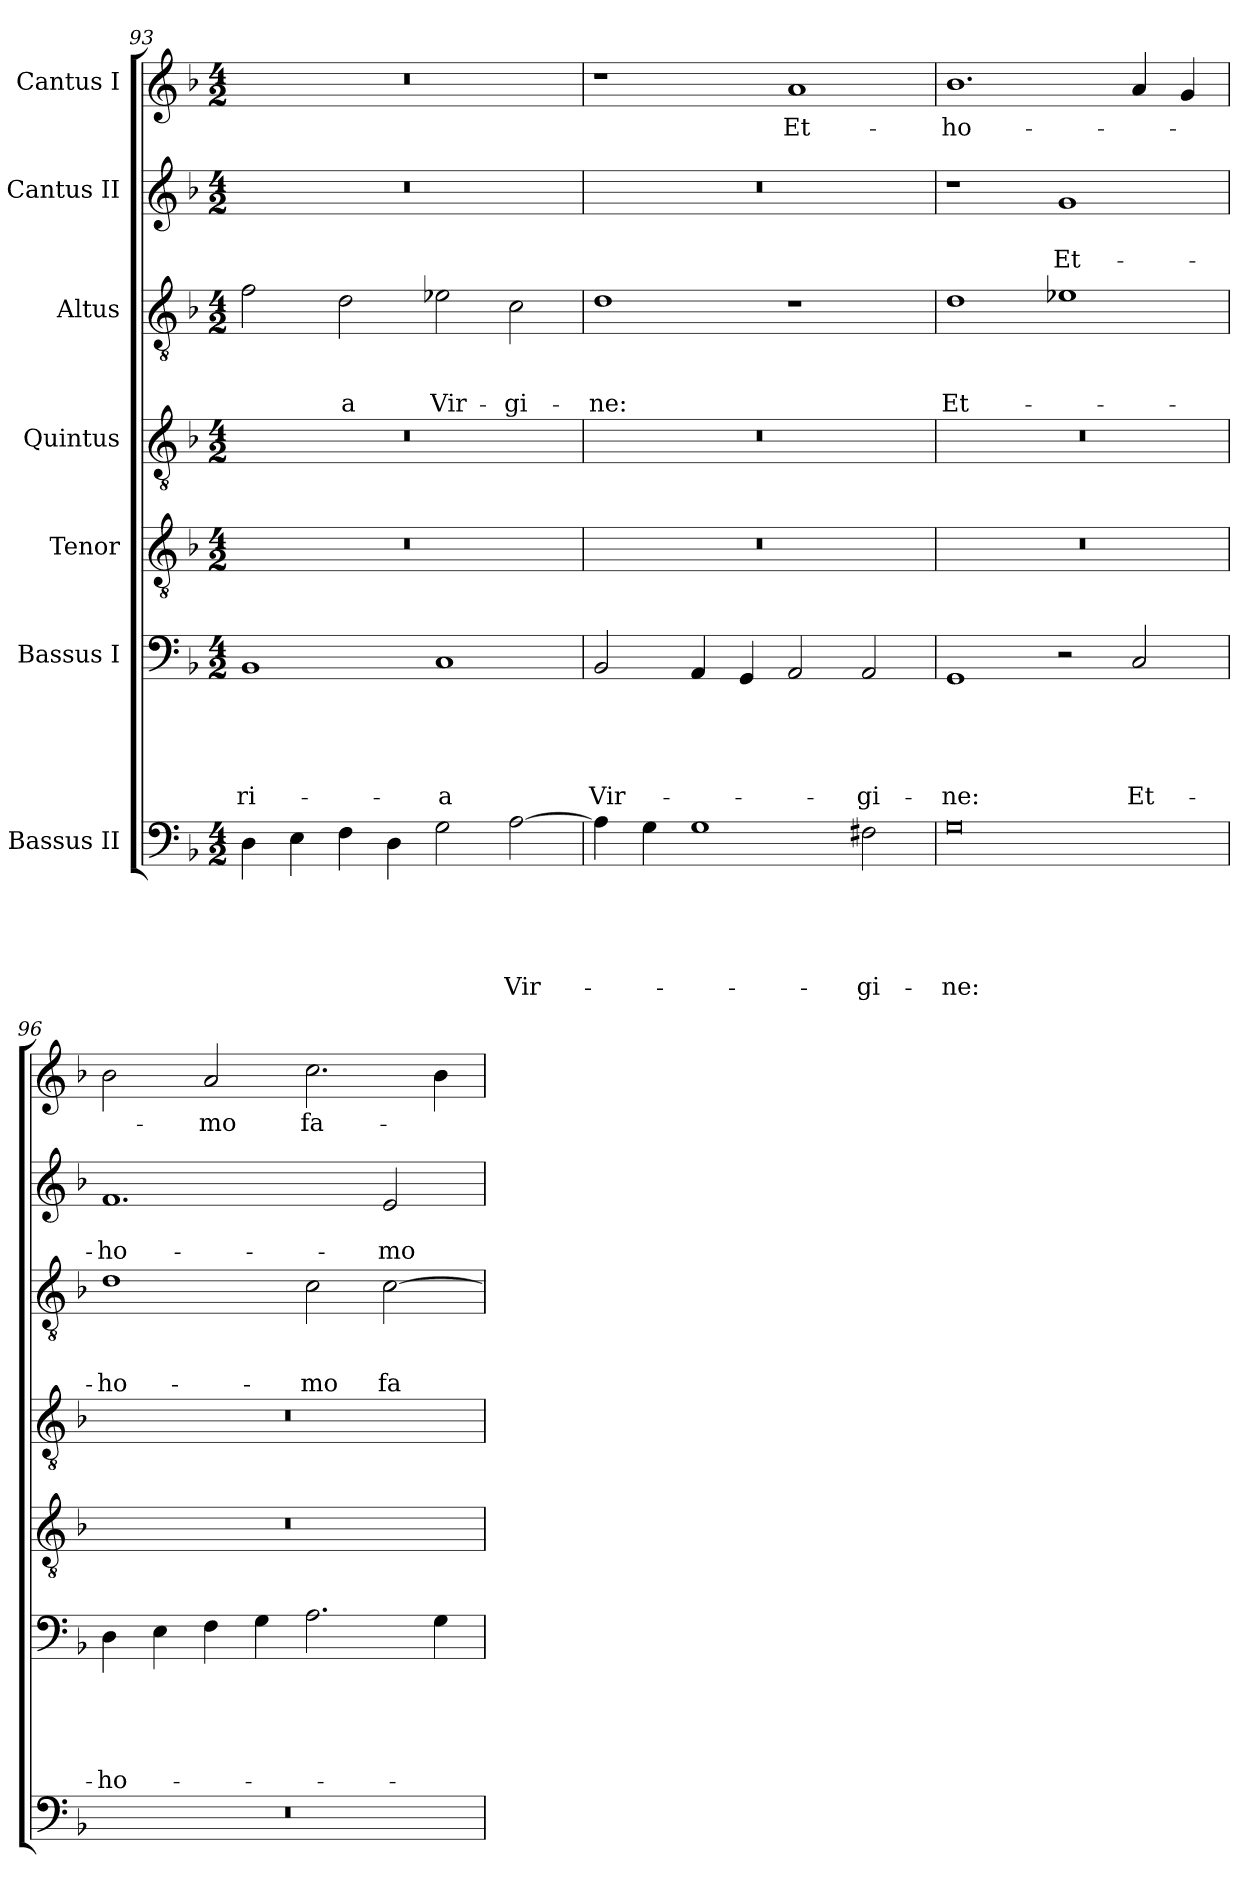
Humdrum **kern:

**kern	**text	**text	**text	**text	**text	**kern	**text	**text	**text	**text	**text	**kern	**kern	**kern	**text	**text	**text	**kern	**text	**text	**kern	**text
*part7	*part7	*part7	*part7	*part7	*part7	*part6	*part6	*part6	*part6	*part6	*part6	*part5	*part4	*part3	*part3	*part3	*part3	*part2	*part2	*part2	*part1	*part1
*staff7	*staff7	*staff7	*staff7	*staff7	*staff7	*staff6	*staff6	*staff6	*staff6	*staff6	*staff6	*staff5	*staff4	*staff3	*staff3	*staff3	*staff3	*staff2	*staff2	*staff2	*staff1	*staff1
*I"Bassus II	*	*	*	*	*	*I"Bassus I	*	*	*	*	*	*I"Tenor	*I"Quintus	*I"Altus	*	*	*	*I"Cantus II	*	*	*I"Cantus I	*
*clefF4	*	*	*	*	*	*clefF4	*	*	*	*	*	*clefGv2	*clefGv2	*clefGv2	*	*	*	*clefG2	*	*	*clefG2	*
*k[b-]	*	*	*	*	*	*k[b-]	*	*	*	*	*	*k[b-]	*k[b-]	*k[b-]	*	*	*	*k[b-]	*	*	*k[b-]	*
*M4/2	*	*	*	*	*	*M4/2	*	*	*	*	*	*M4/2	*M4/2	*M4/2	*	*	*	*M4/2	*	*	*M4/2	*
=93	=93	=93	=93	=93	=93	=93	=93	=93	=93	=93	=93	=93	=93	=93	=93	=93	=93	=93	=93	=93	=93	=93
4D\	.	.	.	.	.	1BB-/	.	.	.	.	-ri-	0r	0r	2f\	.	.	.	0r	.	.	0r	.
4E\	.	.	.	.	.	.	.	.	.	.	.	.	.	.	.	.	.	.	.	.	.	.
4F\	.	.	.	.	.	.	.	.	.	.	.	.	.	2d\	.	.	-a	.	.	.	.	.
4D\	.	.	.	.	.	.	.	.	.	.	.	.	.	.	.	.	.	.	.	.	.	.
2G\	.	.	.	.	.	1C/	.	.	.	.	-a	.	.	2e-X\	.	.	Vir-	.	.	.	.	.
[2A\	.	.	.	.	Vir-	.	.	.	.	.	.	.	.	2c\	.	.	-gi-	.	.	.	.	.
=94	=94	=94	=94	=94	=94	=94	=94	=94	=94	=94	=94	=94	=94	=94	=94	=94	=94	=94	=94	=94	=94	=94
4A\]	.	.	.	.	.	2BB-/	.	.	.	.	Vir-	0r	0r	1d\	.	.	-ne:	0r	.	.	1r	.
4G\	.	.	.	.	.	.	.	.	.	.	.	.	.	.	.	.	.	.	.	.	.	.
1G\	.	.	.	.	.	4AA/	.	.	.	.	.	.	.	.	.	.	.	.	.	.	.	.
.	.	.	.	.	.	4GG/	.	.	.	.	.	.	.	.	.	.	.	.	.	.	.	.
.	.	.	.	.	.	2AA/	.	.	.	.	.	.	.	1r	.	.	.	.	.	.	1a/	Et-
2F#X\	.	.	.	.	-gi-	2AA/	.	.	.	.	-gi-	.	.	.	.	.	.	.	.	.	.	.
=95	=95	=95	=95	=95	=95	=95	=95	=95	=95	=95	=95	=95	=95	=95	=95	=95	=95	=95	=95	=95	=95	=95
0G\	.	.	.	.	-ne:	1GG/	.	.	.	.	-ne:	0r	0r	1d\	.	.	Et-	1r	.	.	1.b-\	ho-
.	.	.	.	.	.	2r	.	.	.	.	.	.	.	1e-X\	.	.	.	1g/	.	Et-	.	.
.	.	.	.	.	.	2C/	.	.	.	.	Et-	.	.	.	.	.	.	.	.	.	4a/	.
.	.	.	.	.	.	.	.	.	.	.	.	.	.	.	.	.	.	.	.	.	4g/	.
=96	=96	=96	=96	=96	=96	=96	=96	=96	=96	=96	=96	=96	=96	=96	=96	=96	=96	=96	=96	=96	=96	=96
0r	.	.	.	.	.	4D\	.	.	.	.	ho-	0r	0r	1d/	.	.	ho-	1.f/	.	ho-	2b-\	.
.	.	.	.	.	.	4E\	.	.	.	.	.	.	.	.	.	.	.	.	.	.	.	.
.	.	.	.	.	.	4F\	.	.	.	.	.	.	.	.	.	.	.	.	.	.	2a/	-mo
.	.	.	.	.	.	4G\	.	.	.	.	.	.	.	.	.	.	.	.	.	.	.	.
.	.	.	.	.	.	2.A\	.	.	.	.	.	.	.	2c\	.	.	-mo	.	.	.	2.cc\	fa-
.	.	.	.	.	.	.	.	.	.	.	.	.	.	[2c\	.	.	fa-	2e/	.	-mo	.	.
.	.	.	.	.	.	4G\	.	.	.	.	.	.	.	.	.	.	.	.	.	.	4b-\	.
=	=	=	=	=	=	=	=	=	=	=	=	=	=	=	=	=	=	=	=	=	=	=
*-	*-	*-	*-	*-	*-	*-	*-	*-	*-	*-	*-	*-	*-	*-	*-	*-	*-	*-	*-	*-	*-	*-
